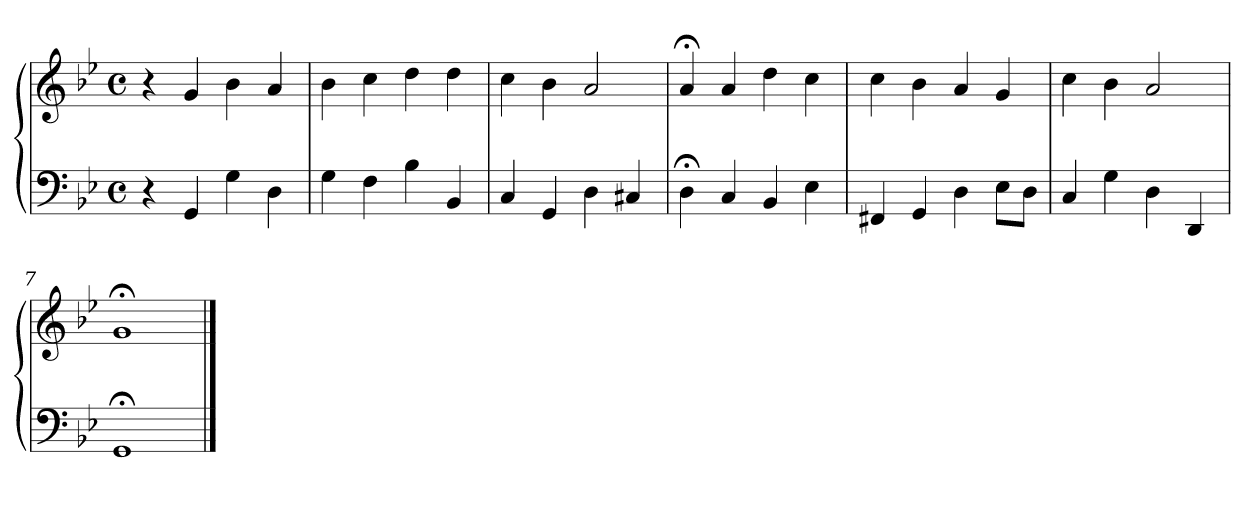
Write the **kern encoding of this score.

**kern	**kern
*part1	*part1
*staff2	*staff1
*clefF4	*clefG2
*k[b-e-]	*k[b-e-]
*M4/4	*M4/4
*met(c)	*met(c)
=1	=1
4r	4r
4GG	4g
4G	4b-
4D	4a
=2	=2
4G	4b-
4F	4cc
4B-	4dd
4BB-	4dd
=3	=3
4C	4cc
4GG	4b-
4D	2a
4C#X	.
=4	=4
4D;<	4a;<
4C	4a
4BB-	4dd
4E-	4cc
=5	=5
4FF#X	4cc
4GG	4b-
4D	4a
8E-L	4g
8DJ	.
=6	=6
4C	4cc
4G	4b-
4D	2a
4DD	.
=7	=7
1GG;<	1g;<
==	==
*-	*-
